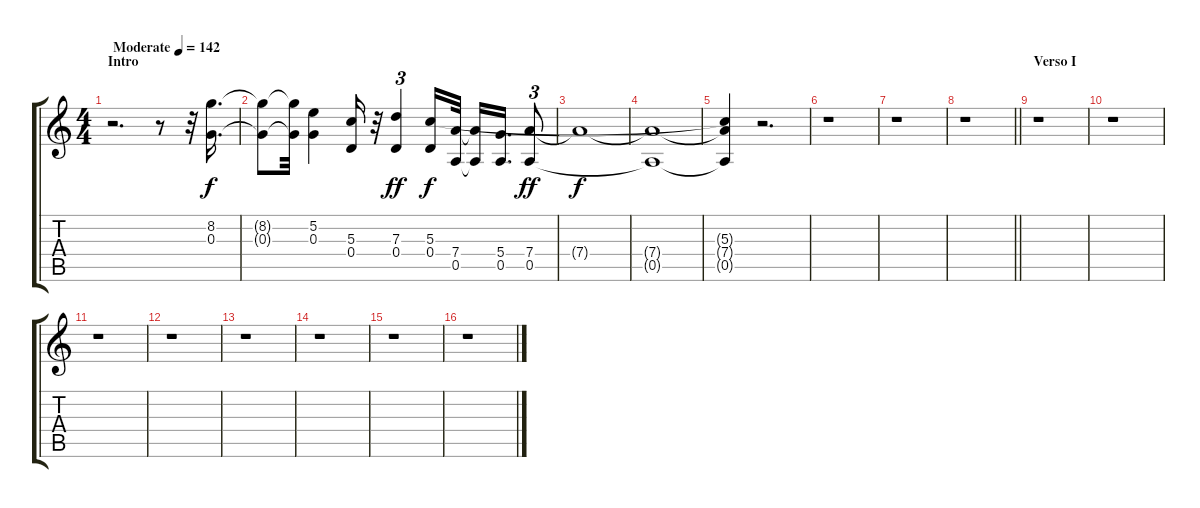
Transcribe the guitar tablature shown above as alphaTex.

\track "" {instrument overdrivenguitar}
\staff {score tabs}
\tuning (E4 B3 G3 D3 A2 E2) {hide}
\ts (4 4)
\section ("" "Intro")
\tempo (142 "Moderate")
\clef g2
\ks c
r.2{d dy f instrument overdrivenguitar} r.8 r.32 (8.2 0.3).16{d} |
(8.2{t} 0.3{t}).8 (8.2{t} 0.3{t}).32 (5.2 0.3).4 (5.3 0.4).16 r.32 (7.3 0.4).4{tu (3 2) dy ff} (5.3 0.4).16{dy f} (7.4 0.5).32 (7.4{t} 0.5{t}).16 (5.4 0.5).16{d} (7.4 0.5).8{tu (3 2) dy ff} |
7.4{t}.1{dy f} |
(7.4{t} 0.5{t}).1 |
(5.3{t} 7.4{t} 0.5{t}).4 r.2{d} |
r.1 |
r.1 |
\barLineRight lightlight
r.1 |
\section ("" "Verso I")
r.1 |
r.1 |
r.1 |
r.1 |
r.1 |
r.1 |
r.1 |
r.1
